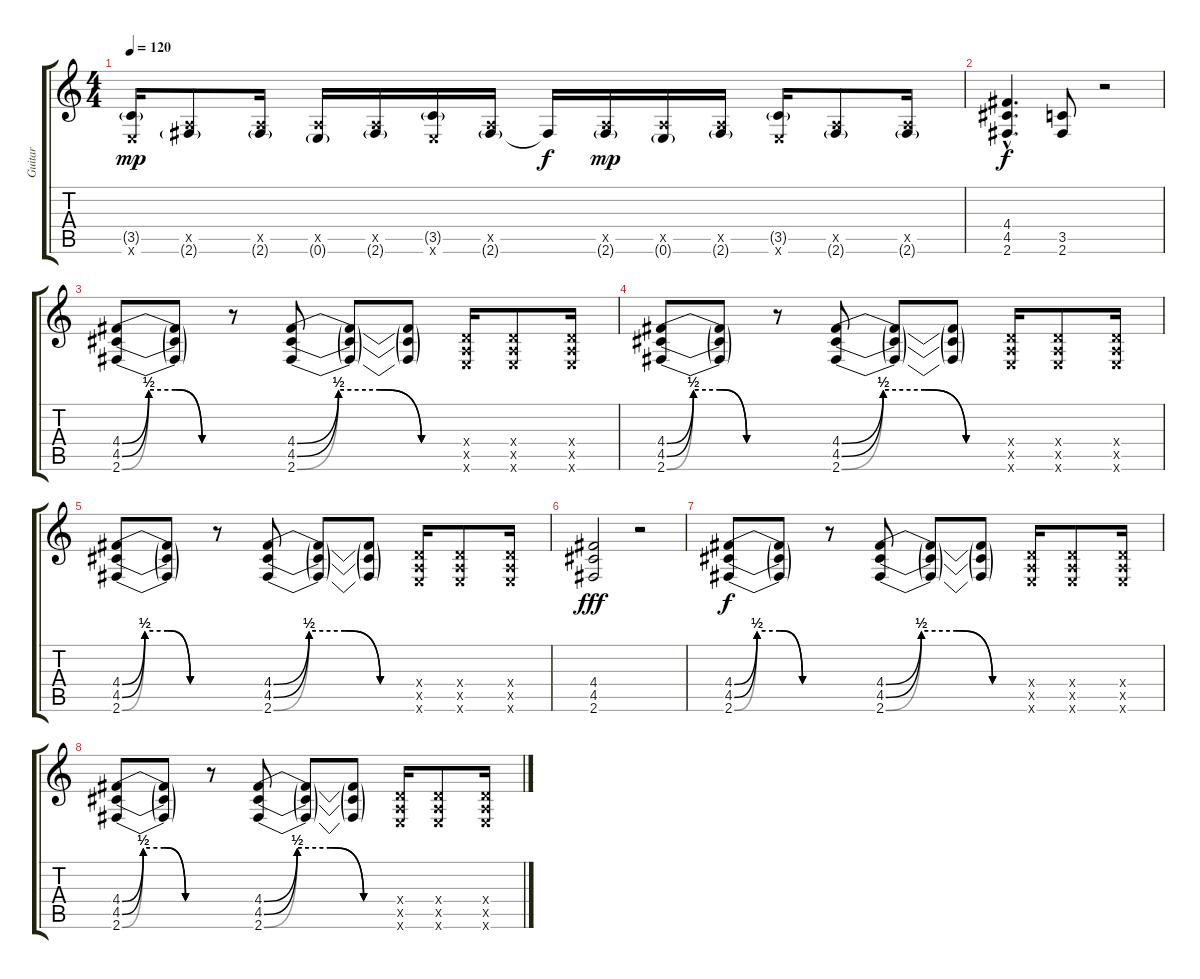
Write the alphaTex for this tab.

\track ("Guitar" "Guitar") {instrument distortionguitar}
\staff {score tabs}
\tuning (E4 B3 G3 D3 A2 E2) {hide}
\ts (4 4)
\tempo 120
\clef g2
\ks c
(3.5{g} 0.6{x}).16{dy mp} (0.5{x} 2.6{g}).8 (0.5{x} 2.6{g}).16 (0.5{x} 0.6{g}).16 (0.5{x} 2.6{g}).16 (3.5{g} 0.6{x}).16 (0.5{x} 2.6{g}).16 2.6{t}.16{dy f} (0.5{x} 2.6{g}).16{dy mp} (0.5{x} 0.6{g}).16 (0.5{x} 2.6{g}).16 (3.5{g} 0.6{x}).16 (0.5{x} 2.6{g}).8 (0.5{x} 2.6{g}).16 |
(4.4{hac} 4.5{hac} 2.6{hac}).4{d dy f} (3.5 2.6).8 r.2 |
(4.4{be (custom 0 0 15 2 30 2 45 0 60 0)} 4.5{be (custom 0 0 15 2 30 2 45 0 60 0)} 2.6{be (custom 0 0 15 2 30 2 45 0 60 0)}).8 (4.4{t} 4.5{t} 2.6{t}).8 r.8 (4.4{be (custom 0 0 15 2 30 2 45 0 60 0)} 4.5{be (custom 0 0 15 2 30 2 45 0 60 0)} 2.6{be (custom 0 0 15 2 30 2 45 0 60 0)}).8 (4.4{t} 4.5{t} 2.6{t}).8 (4.4{t} 4.5{t} 2.6{t}).8 (0.4{x} 0.5{x} 0.6{x}).16 (0.4{x} 0.5{x} 0.6{x}).8 (0.4{x} 0.5{x} 0.6{x}).16 |
(4.4{be (custom 0 0 15 2 30 2 45 0 60 0)} 4.5{be (custom 0 0 15 2 30 2 45 0 60 0)} 2.6{be (custom 0 0 15 2 30 2 45 0 60 0)}).8 (4.4{t} 4.5{t} 2.6{t}).8 r.8 (4.4{be (custom 0 0 15 2 30 2 45 0 60 0)} 4.5{be (custom 0 0 15 2 30 2 45 0 60 0)} 2.6{be (custom 0 0 15 2 30 2 45 0 60 0)}).8 (4.4{t} 4.5{t} 2.6{t}).8 (4.4{t} 4.5{t} 2.6{t}).8 (0.4{x} 0.5{x} 0.6{x}).16 (0.4{x} 0.5{x} 0.6{x}).8 (0.4{x} 0.5{x} 0.6{x}).16 |
(4.4{be (custom 0 0 15 2 30 2 45 0 60 0)} 4.5{be (custom 0 0 15 2 30 2 45 0 60 0)} 2.6{be (custom 0 0 15 2 30 2 45 0 60 0)}).8 (4.4{t} 4.5{t} 2.6{t}).8 r.8 (4.4{be (custom 0 0 15 2 30 2 45 0 60 0)} 4.5{be (custom 0 0 15 2 30 2 45 0 60 0)} 2.6{be (custom 0 0 15 2 30 2 45 0 60 0)}).8 (4.4{t} 4.5{t} 2.6{t}).8 (4.4{t} 4.5{t} 2.6{t}).8 (0.4{x} 0.5{x} 0.6{x}).16 (0.4{x} 0.5{x} 0.6{x}).8 (0.4{x} 0.5{x} 0.6{x}).16 |
(4.4 4.5 2.6).2{dy fff} r.2 |
(4.4{be (custom 0 0 15 2 30 2 45 0 60 0)} 4.5{be (custom 0 0 15 2 30 2 45 0 60 0)} 2.6{be (custom 0 0 15 2 30 2 45 0 60 0)}).8{dy f} (4.4{t} 4.5{t} 2.6{t}).8 r.8 (4.4{be (custom 0 0 15 2 30 2 45 0 60 0)} 4.5{be (custom 0 0 15 2 30 2 45 0 60 0)} 2.6{be (custom 0 0 15 2 30 2 45 0 60 0)}).8 (4.4{t} 4.5{t} 2.6{t}).8 (4.4{t} 4.5{t} 2.6{t}).8 (0.4{x} 0.5{x} 0.6{x}).16 (0.4{x} 0.5{x} 0.6{x}).8 (0.4{x} 0.5{x} 0.6{x}).16 |
(4.4{be (custom 0 0 15 2 30 2 45 0 60 0)} 4.5{be (custom 0 0 15 2 30 2 45 0 60 0)} 2.6{be (custom 0 0 15 2 30 2 45 0 60 0)}).8 (4.4{t} 4.5{t} 2.6{t}).8 r.8 (4.4{be (custom 0 0 15 2 30 2 45 0 60 0)} 4.5{be (custom 0 0 15 2 30 2 45 0 60 0)} 2.6{be (custom 0 0 15 2 30 2 45 0 60 0)}).8 (4.4{t} 4.5{t} 2.6{t}).8 (4.4{t} 4.5{t} 2.6{t}).8 (0.4{x} 0.5{x} 0.6{x}).16 (0.4{x} 0.5{x} 0.6{x}).8 (0.4{x} 0.5{x} 0.6{x}).16
